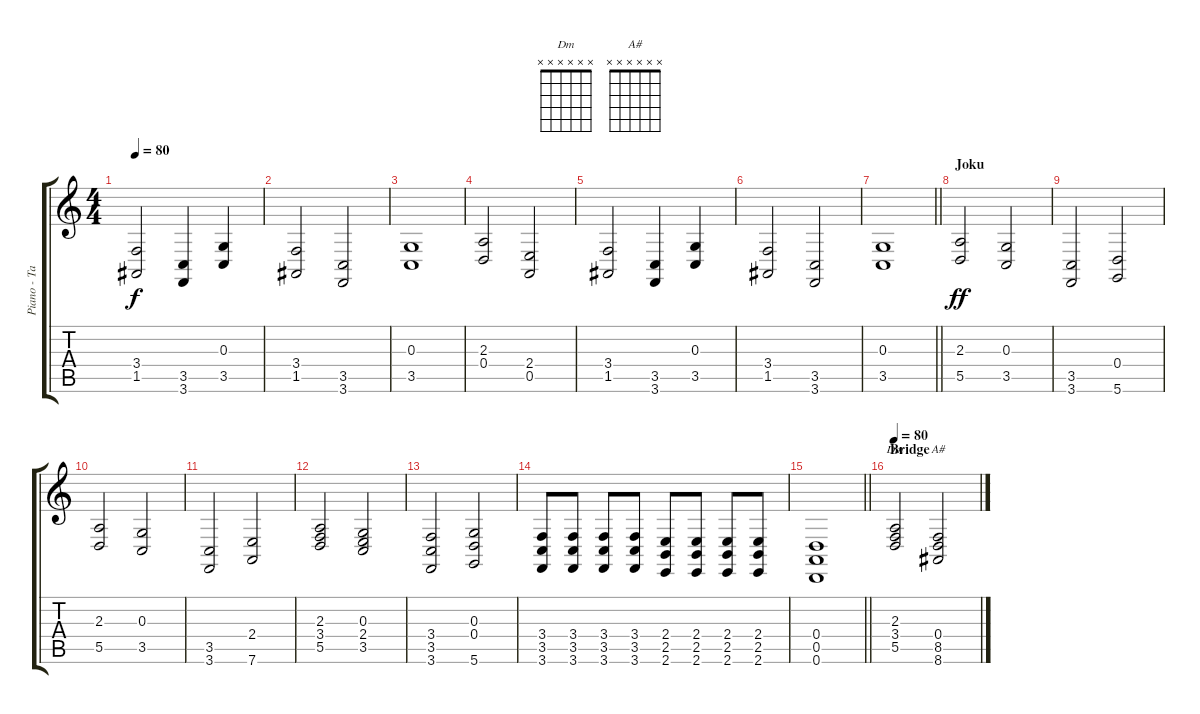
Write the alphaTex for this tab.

\track ("Piano - Tausta" "Piano - Ta") {instrument acousticgrandpiano}
\staff {score tabs}
\tuning (E4 B3 G3 D3 A2 D2) {hide}
\chord ("Dm" x x x x x x)
\chord ("A#" x x x x x x)
\ts (4 4)
\tempo 80
\clef g2
\ks c
(3.4 1.5).2{dy f} (3.5 3.6).4 (0.3 3.5).4 |
(3.4 1.5).2 (3.5 3.6).2 |
(0.3 3.5).1 |
(2.3 0.4).2 (2.4 0.5).2 |
(3.4 1.5).2 (3.5 3.6).4 (0.3 3.5).4 |
(3.4 1.5).2 (3.5 3.6).2 |
\barLineRight lightlight
(0.3 3.5).1 |
\section ("" "Joku")
(2.3 5.5).2{dy ff} (0.3 3.5).2 |
(3.5 3.6).2 (0.4 5.6).2 |
(2.3 5.5).2 (0.3 3.5).2 |
(3.5 3.6).2 (2.4 7.6).2 |
(2.3 3.4 5.5).2 (0.3 2.4 3.5).2 |
(3.4 3.5 3.6).2 (0.3 0.4 5.6).2 |
(3.4 3.5 3.6).8 (3.4 3.5 3.6).8 (3.4 3.5 3.6).8 (3.4 3.5 3.6).8 (2.4 2.5 2.6).8 (2.4 2.5 2.6).8 (2.4 2.5 2.6).8 (2.4 2.5 2.6).8 |
\barLineRight lightlight
(0.4 0.5 0.6).1 |
\section ("" "Bridge")
\tempo 80
(2.3 3.4 5.5).2{ch "Dm"} (0.4 8.5 8.6).2{ch "A#"}
